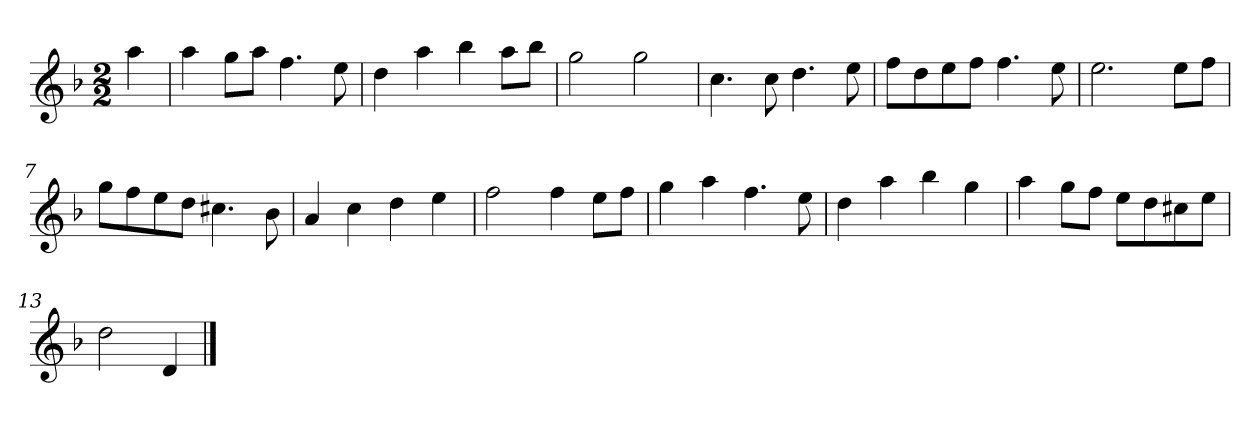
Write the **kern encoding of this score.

**kern
*part1
*staff1
*k[b-]
*M2/2
*MM120
=
4aa
=1
4aa
8ggL
8aaJ
4.ff
8ee
=2
4dd
4aa
4bb-
8aaL
8bb-J
=3
2gg
2gg
=4
4.cc
8cc
4.dd
8ee
=5
8ffL
8dd
8ee
8ffJ
4.ff
8ee
=6
2.ee
8eeL
8ffJ
=7
8ggL
8ff
8ee
8ddJ
4.cc#X
8b-
=8
4a
4cc
4dd
4ee
=9
2ff
4ff
8eeL
8ffJ
=10
4gg
4aa
4.ff
8ee
=11
4dd
4aa
4bb-
4gg
=12
4aa
8ggL
8ffJ
8eeL
8dd
8cc#X
8eeJ
=13
2dd
4d
==
*-
